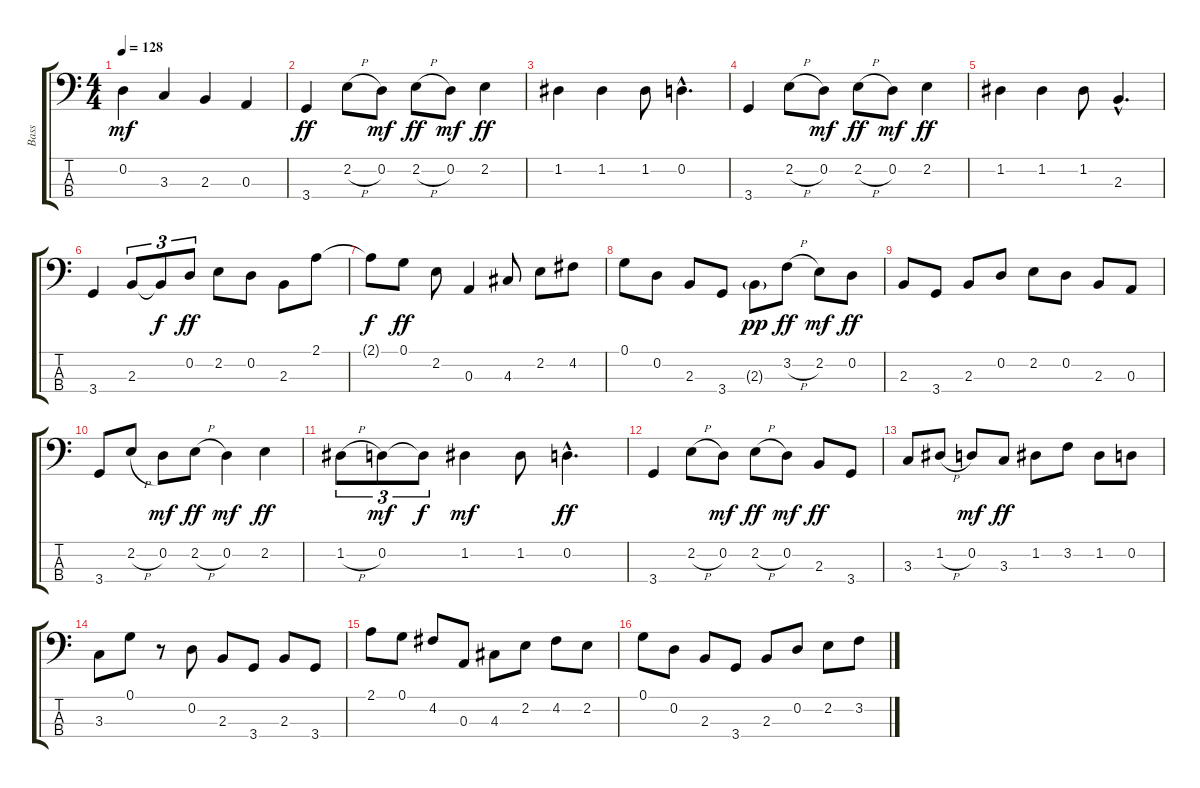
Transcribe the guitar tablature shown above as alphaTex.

\track ("Bass" "Bass") {instrument electricbassfinger}
\staff {score tabs}
\tuning (G2 D2 A1 E1) {hide}
\ts (4 4)
\tempo 128
\clef f4
\ks c
0.2.4{dy mf} 3.3.4 2.3.4 0.3.4 |
3.4.4{dy ff} 2.2{h}.8 0.2.8{dy mf} 2.2{h}.8{dy ff} 0.2.8{dy mf} 2.2.4{dy ff} |
1.2.4 1.2.4 1.2.8 0.2{hac}.4{d} |
3.4.4 2.2{h}.8 0.2.8{dy mf} 2.2{h}.8{dy ff} 0.2.8{dy mf} 2.2.4{dy ff} |
1.2.4 1.2.4 1.2.8 2.3{hac}.4{d} |
3.4.4 2.3.8{tu (3 2)} 2.3{t}.8{tu (3 2) dy f} 0.2.8{tu (3 2) dy ff} 2.2.8 0.2.8 2.3.8 2.1.8 |
2.1{t}.8{dy f} 0.1.8{dy ff} 2.2.8 0.3.4 4.3.8 2.2.8 4.2.8 |
0.1.8 0.2.8 2.3.8 3.4.8 2.3{g}.8{dy pp} 3.2{h}.8{dy ff} 2.2.8{dy mf} 0.2.8{dy ff} |
2.3.8 3.4.8 2.3.8 0.2.8 2.2.8 0.2.8 2.3.8 0.3.8 |
3.4.8 2.2{h}.8 0.2.8{dy mf} 2.2{h}.8{dy ff} 0.2.4{dy mf} 2.2.4{dy ff} |
1.2{h}.8{tu (3 2)} 0.2.8{tu (3 2) dy mf} 0.2{t}.8{tu (3 2) dy f} 1.2.4{dy mf} 1.2.8 0.2{hac}.4{d dy ff} |
3.4.4 2.2{h}.8 0.2.8{dy mf} 2.2{h}.8{dy ff} 0.2.8{dy mf} 2.3.8{dy ff} 3.4.8 |
3.3.8 1.2{h}.8 0.2.8{dy mf} 3.3.8{dy ff} 1.2.8 3.2.8 1.2.8 0.2.8 |
3.3.8 0.1.8 r.8 0.2.8 2.3.8 3.4.8 2.3.8 3.4.8 |
2.1.8 0.1.8 4.2.8 0.3.8 4.3.8 2.2.8 4.2.8 2.2.8 |
0.1.8 0.2.8 2.3.8 3.4.8 2.3.8 0.2.8 2.2.8 3.2{h}.8
